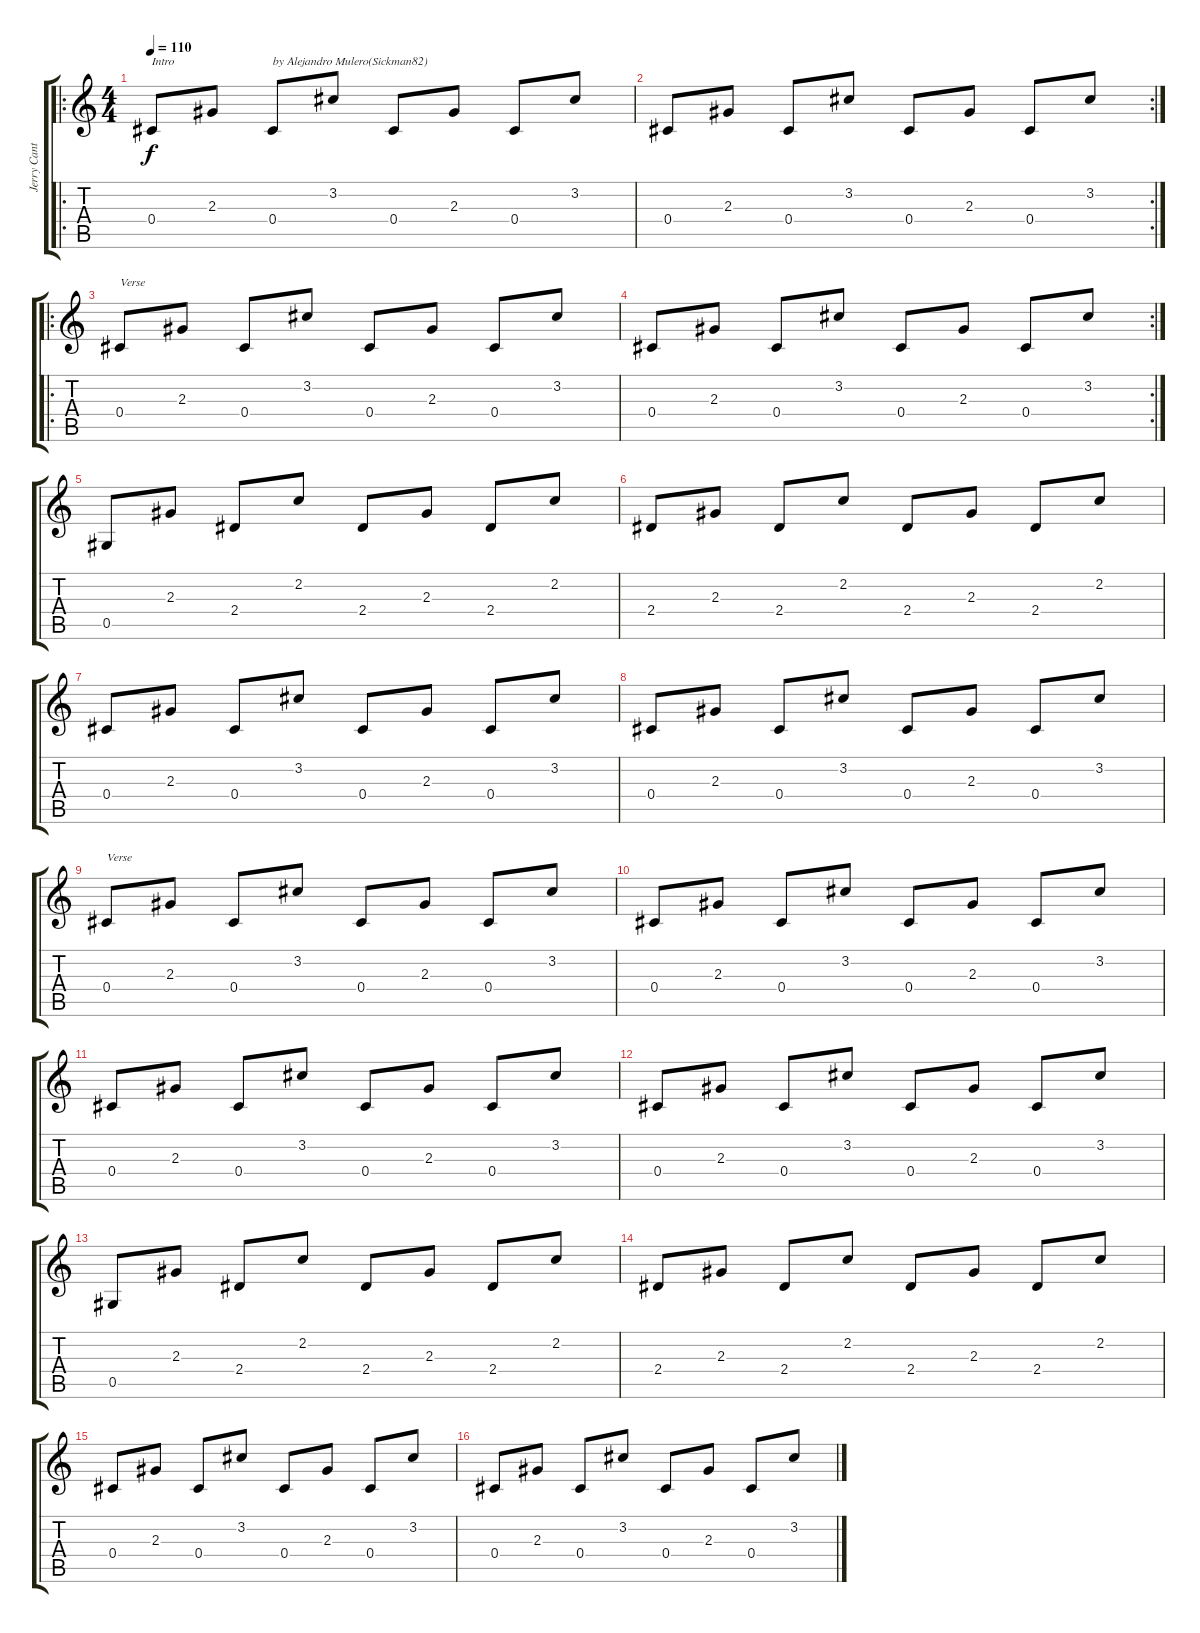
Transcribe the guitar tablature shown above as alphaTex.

\track ("Jerry Cantrell" "Jerry Cant") {instrument acousticguitarnylon}
\staff {score tabs}
\tuning (Eb4 Bb3 Gb3 Db3 Ab2 Eb2) {hide}
\ro
\ts (4 4)
\tempo 110
\clef g2
\ks c
0.4.8{txt "Intro" dy f instrument acousticguitarnylon} 2.3.8 0.4.8{txt "by Alejandro Mulero(Sickman82)"} 3.2.8 0.4.8 2.3.8 0.4.8 3.2.8 |
\rc 2
0.4.8 2.3.8 0.4.8 3.2.8 0.4.8 2.3.8 0.4.8 3.2.8 |
\ro
0.4.8{txt "Verse"} 2.3.8 0.4.8 3.2.8 0.4.8 2.3.8 0.4.8 3.2.8 |
\rc 2
0.4.8 2.3.8 0.4.8 3.2.8 0.4.8 2.3.8 0.4.8 3.2.8 |
0.5.8 2.3.8 2.4.8 2.2.8 2.4.8 2.3.8 2.4.8 2.2.8 |
2.4.8 2.3.8 2.4.8 2.2.8 2.4.8 2.3.8 2.4.8 2.2.8 |
0.4.8 2.3.8 0.4.8 3.2.8 0.4.8 2.3.8 0.4.8 3.2.8 |
0.4.8 2.3.8 0.4.8 3.2.8 0.4.8 2.3.8 0.4.8 3.2.8 |
0.4.8{txt "Verse"} 2.3.8 0.4.8 3.2.8 0.4.8 2.3.8 0.4.8 3.2.8 |
0.4.8 2.3.8 0.4.8 3.2.8 0.4.8 2.3.8 0.4.8 3.2.8 |
0.4.8 2.3.8 0.4.8 3.2.8 0.4.8 2.3.8 0.4.8 3.2.8 |
0.4.8 2.3.8 0.4.8 3.2.8 0.4.8 2.3.8 0.4.8 3.2.8 |
0.5.8 2.3.8 2.4.8 2.2.8 2.4.8 2.3.8 2.4.8 2.2.8 |
2.4.8 2.3.8 2.4.8 2.2.8 2.4.8 2.3.8 2.4.8 2.2.8 |
0.4.8 2.3.8 0.4.8 3.2.8 0.4.8 2.3.8 0.4.8 3.2.8 |
0.4.8 2.3.8 0.4.8 3.2.8 0.4.8 2.3.8 0.4.8 3.2.8
